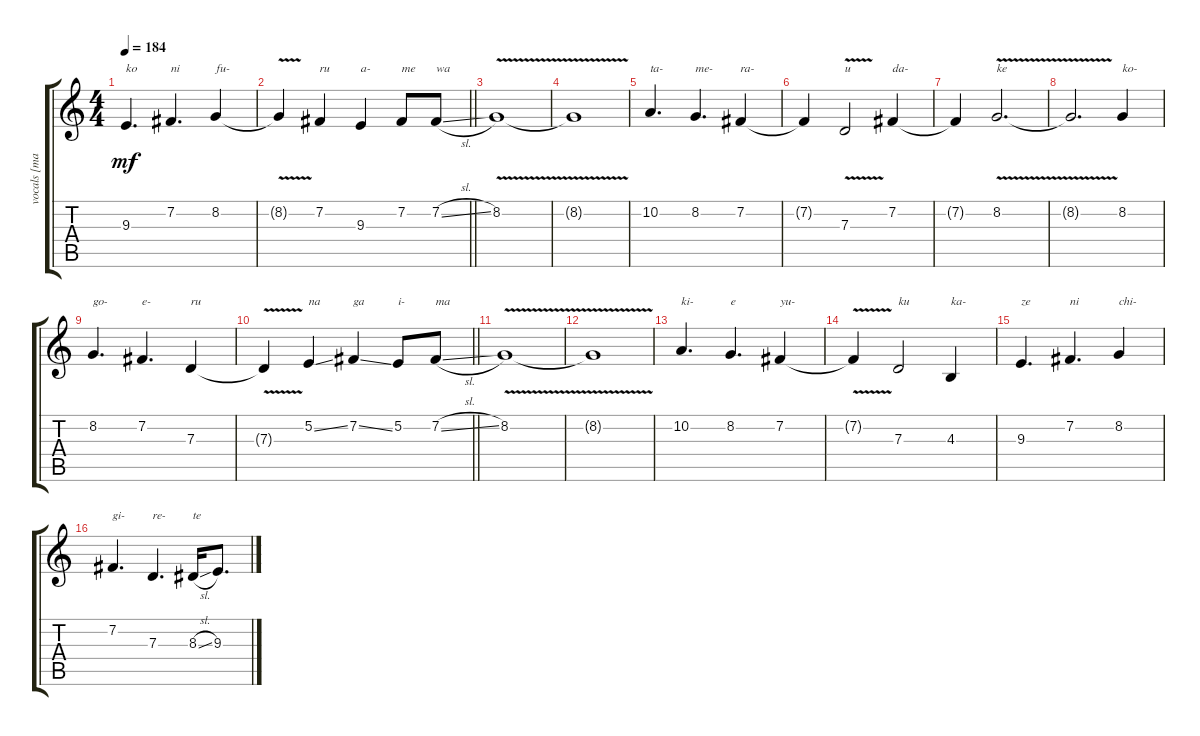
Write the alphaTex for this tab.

\track ("vocals [matatabi]" "vocals [ma") {instrument englishhorn}
\staff {score tabs}
\tuning (E4 B3 G3 D3 A2 E2) {hide}
\ts (4 4)
\tempo 184
\clef g2
\ks c
9.3.4{d txt "ko" dy mf} 7.2.4{d txt "ni"} 8.2.4{txt "fu-"} |
\barLineRight lightlight
8.2{v t}.4 7.2.4{txt "ru"} 9.3.4{txt "a-"} 7.2.8{txt "me"} 7.2{sl}.8{txt "wa"} |
\section ("" "")
8.2{v}.1 |
8.2{t}.1 |
10.2.4{d txt "ta-"} 8.2.4{d txt "me-"} 7.2.4{txt "ra-"} |
7.2{t}.4 7.3{v}.2{txt "u"} 7.2.4{txt "da-"} |
7.2{t}.4 8.2{v}.2{d txt "ke"} |
8.2{v t}.2{d} 8.2.4{txt "ko-"} |
8.2.4{d txt "go-"} 7.2.4{d txt "e-"} 7.3.4{txt "ru"} |
\barLineRight lightlight
7.3{v t}.4 5.2{ss}.4{txt "na"} 7.2{ss}.4{txt "ga"} 5.2.8{txt "i-"} 7.2{sl}.8{txt "ma"} |
8.2{v}.1 |
8.2{t}.1 |
10.2.4{d txt "ki-"} 8.2.4{d txt "e"} 7.2.4{txt "yu-"} |
7.2{v t}.4 7.3.2{txt "ku"} 4.3.4{txt "ka-"} |
9.3.4{d txt "ze"} 7.2.4{d txt "ni"} 8.2.4{txt "chi-"} |
7.2.4{d txt "gi-"} 7.3.4{d txt "re-"} 8.3{sl}.16{txt "te"} 9.3.8{d}
